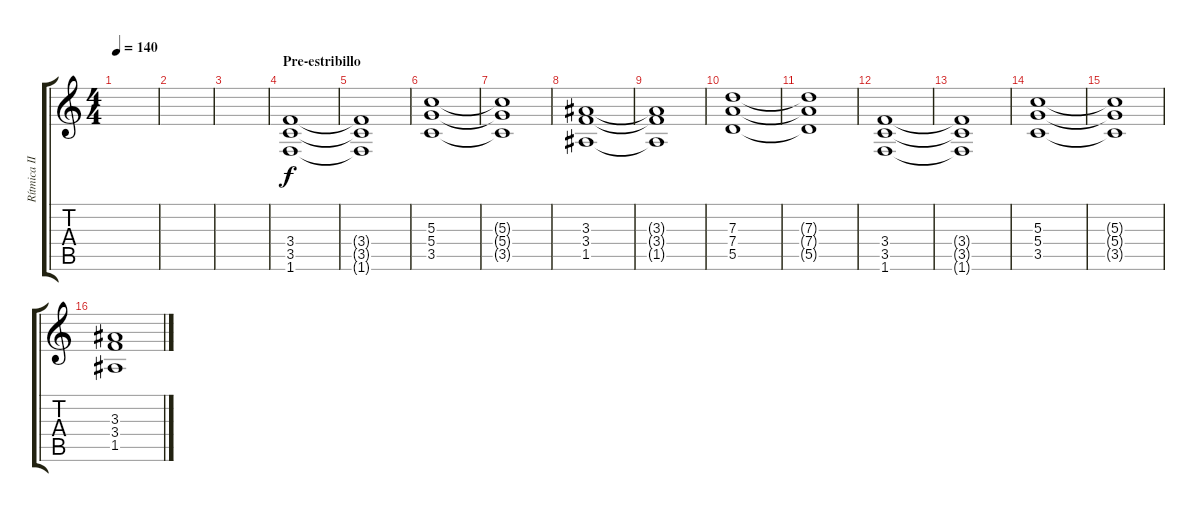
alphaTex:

\track ("Rítmica II" "Rítmica II") {instrument distortionguitar}
\staff {score tabs}
\tuning (E4 B3 G3 D3 A2 E2) {hide}
\ts (4 4)
\tempo 140
\clef g2
\ks c
|
|
|
\section ("" "Pre-estribillo")
(3.4 3.5 1.6).1{volume 11} |
(3.4{t} 3.5{t} 1.6{t}).1 |
(5.3 5.4 3.5).1 |
(5.3{t} 5.4{t} 3.5{t}).1 |
(3.3 3.4 1.5).1 |
(3.3{t} 3.4{t} 1.5{t}).1 |
(7.3 7.4 5.5).1 |
(7.3{t} 7.4{t} 5.5{t}).1 |
(3.4 3.5 1.6).1 |
(3.4{t} 3.5{t} 1.6{t}).1 |
(5.3 5.4 3.5).1 |
(5.3{t} 5.4{t} 3.5{t}).1 |
(3.3 3.4 1.5).1
